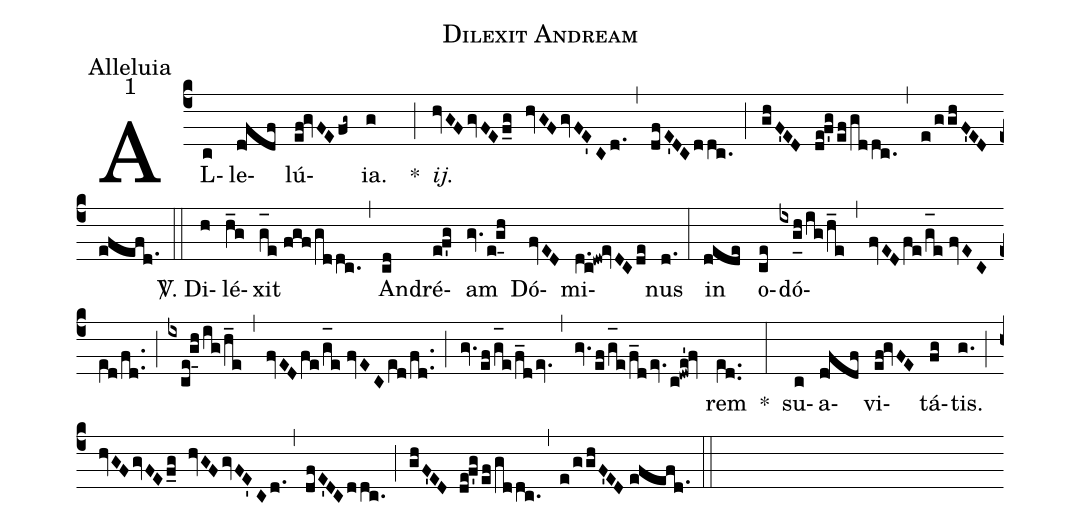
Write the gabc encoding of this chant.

name:Dilexit Andream;
office-part:Alleluia;
mode:1;
%%
(c4) AL(c)le(d!fdf)lú(ef!gvFEfg~){ia}.(g) <clear>*(;) <i>ij.</i>(hvGFgvFEf_g hvGFgvFE'Cd.) (,) (dfE'DCddc.) (;) (ghF'ED de!f'g/ef/gddc.) (,) (e/gghF'ED//efefd.) (::) <sp>V/</sp>. Di(h)lé(h_g)xit(g_[oh:h]e//fgf/gddc.) (,) An(cd)dré(ef'g)am(gv.e!g_4[uh:l]h) Dó(fvED)mi(d.c!dw!evDCde)nus(d.) (:) in(dede) o(ce)dó(ixg_[uh:l]h/ig/h_e)(,)(fvEDfe/g_[oh:h]e//fvECe[ll:1]d/fd..)(;)(ixce!g_4[uh:l]h/ig/h_e)(,)(fvEDfe/g_[oh:h]e//fvECe[ll:1]d/fd..)(;)(gv.ef/g_[oh:h]e/f_dev.)(,)(gv.ef/g_[oh:h]e/f_dev.c!dwe'!fv)rem(e[ll:1]d..) *(:) su(c)a(d!fdf)vi(ef!gvFE)tá(fg)tis.(g.) (;) (hvGFgvFEf_g hvGFgvFE'Cd.) (,) (dfE'DCddc.) (;) (ghF'ED de!f'g/ef/gddc.) (,) (e/gghF'ED//efefd.) (::)
